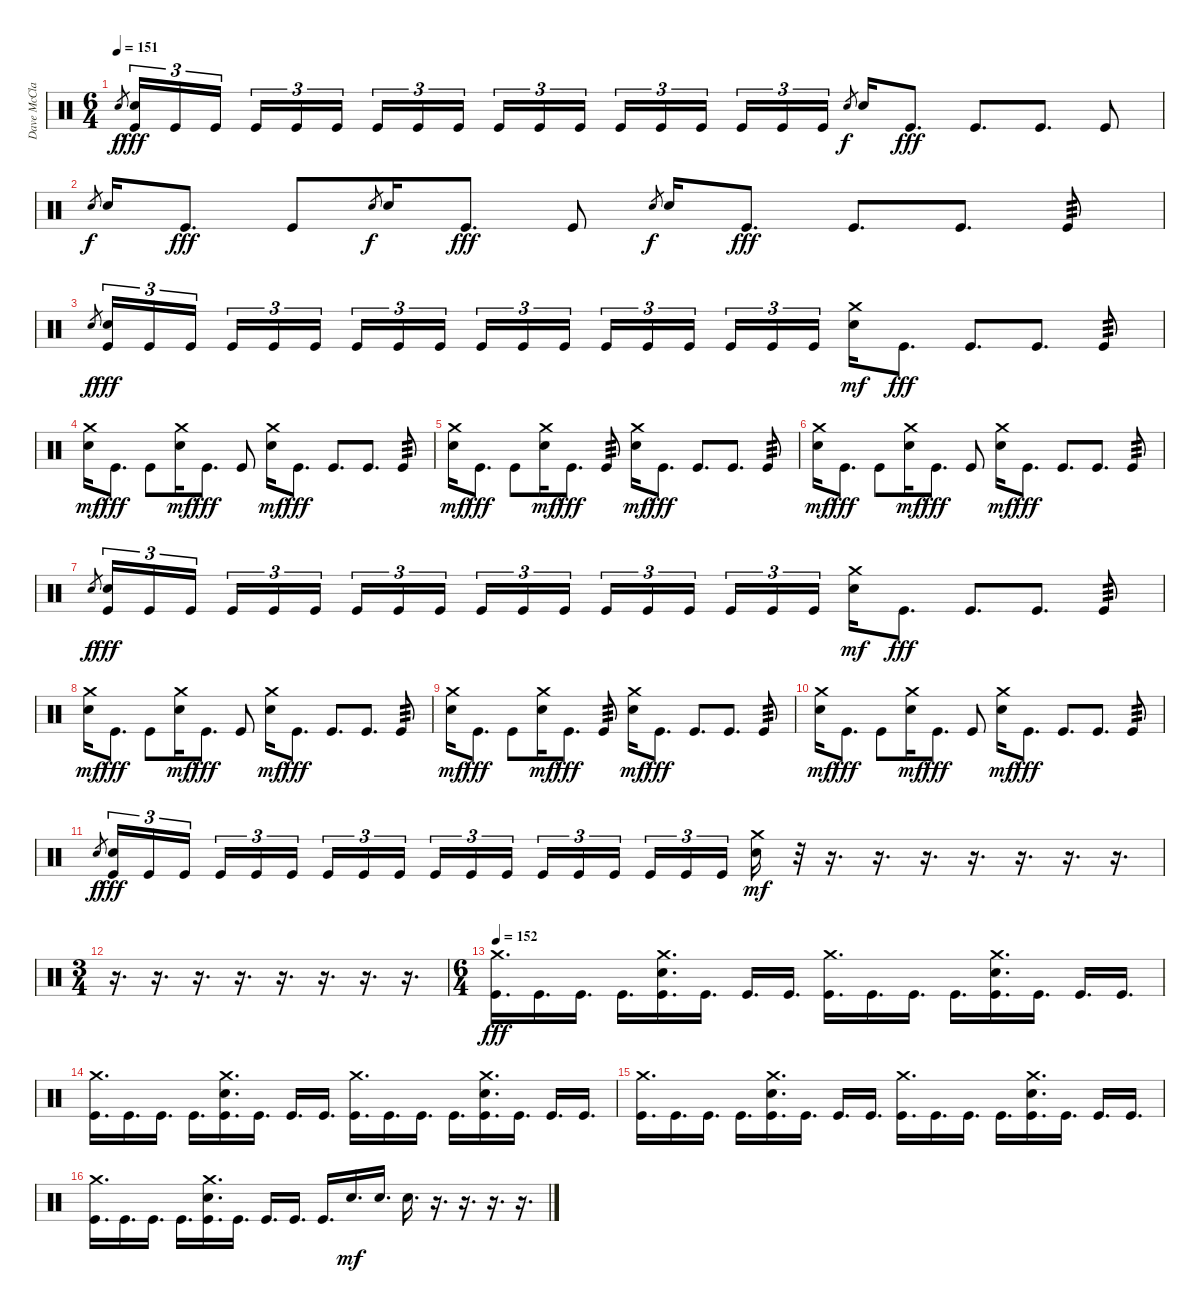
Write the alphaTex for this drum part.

\track ("Dave McClain" "Dave McCla") {instrument percussion}
\staff {score}
\articulation defaults
\ts (6 4)
\tempo 151
\clef neutral
\ks c "Electric Snare (hit)".8{gr dy f}
("Electric Snare (hit)" "Kick (hit)").16{tu (3 2) dy fff} "Kick (hit)".16{tu (3 2)} "Kick (hit)".16{tu (3 2)} "Kick (hit)".16{tu (3 2)} "Kick (hit)".16{tu (3 2)} "Kick (hit)".16{tu (3 2)} "Kick (hit)".16{tu (3 2)} "Kick (hit)".16{tu (3 2)} "Kick (hit)".16{tu (3 2)} "Kick (hit)".16{tu (3 2)} "Kick (hit)".16{tu (3 2)} "Kick (hit)".16{tu (3 2)} "Kick (hit)".16{tu (3 2)} "Kick (hit)".16{tu (3 2)} "Kick (hit)".16{tu (3 2)} "Kick (hit)".16{tu (3 2)} "Kick (hit)".16{tu (3 2)} "Kick (hit)".16{tu (3 2)} "Electric Snare (hit)".8{gr dy f} "Electric Snare (hit)".16 "Kick (hit)".8{d dy fff} "Kick (hit)".8{d} "Kick (hit)".8{d} "Kick (hit)".8 |
"Electric Snare (hit)".8{gr dy f} "Electric Snare (hit)".16 "Kick (hit)".8{d dy fff} "Kick (hit)".8 "Electric Snare (hit)".8{gr dy f} "Electric Snare (hit)".16 "Kick (hit)".8{d dy fff} "Kick (hit)".8 "Electric Snare (hit)".8{gr dy f} "Electric Snare (hit)".16 "Kick (hit)".8{d dy fff} "Kick (hit)".8{d} "Kick (hit)".8{d} "Kick (hit)".8{tp 3} |
"Electric Snare (hit)".8{gr dy f} ("Electric Snare (hit)" "Kick (hit)").16{tu (3 2) dy fff} "Kick (hit)".16{tu (3 2)} "Kick (hit)".16{tu (3 2)} "Kick (hit)".16{tu (3 2)} "Kick (hit)".16{tu (3 2)} "Kick (hit)".16{tu (3 2)} "Kick (hit)".16{tu (3 2)} "Kick (hit)".16{tu (3 2)} "Kick (hit)".16{tu (3 2)} "Kick (hit)".16{tu (3 2)} "Kick (hit)".16{tu (3 2)} "Kick (hit)".16{tu (3 2)} "Kick (hit)".16{tu (3 2)} "Kick (hit)".16{tu (3 2)} "Kick (hit)".16{tu (3 2)} "Kick (hit)".16{tu (3 2)} "Kick (hit)".16{tu (3 2)} "Kick (hit)".16{tu (3 2)} ("Crash medium (hit)" "Electric Snare (hit)").16{dy mf} "Kick (hit)".8{d dy fff} "Kick (hit)".8{d} "Kick (hit)".8{d} "Kick (hit)".8{tp 3} |
("Crash medium (hit)" "Electric Snare (hit)").16{dy mf} "Kick (hit)".8{d dy fff} "Kick (hit)".8 ("Crash medium (hit)" "Electric Snare (hit)").16{dy mf} "Kick (hit)".8{d dy fff} "Kick (hit)".8 ("Crash medium (hit)" "Electric Snare (hit)").16{dy mf} "Kick (hit)".8{d dy fff} "Kick (hit)".8{d} "Kick (hit)".8{d} "Kick (hit)".8{tp 3} |
("Crash medium (hit)" "Electric Snare (hit)").16{dy mf} "Kick (hit)".8{d dy fff} "Kick (hit)".8 ("Crash medium (hit)" "Electric Snare (hit)").16{dy mf} "Kick (hit)".8{d dy fff} "Kick (hit)".8{tp 3} ("Crash medium (hit)" "Electric Snare (hit)").16{dy mf} "Kick (hit)".8{d dy fff} "Kick (hit)".8{d} "Kick (hit)".8{d} "Kick (hit)".8{tp 3} |
("Crash medium (hit)" "Electric Snare (hit)").16{dy mf} "Kick (hit)".8{d dy fff} "Kick (hit)".8 ("Crash medium (hit)" "Electric Snare (hit)").16{dy mf} "Kick (hit)".8{d dy fff} "Kick (hit)".8 ("Crash medium (hit)" "Electric Snare (hit)").16{dy mf} "Kick (hit)".8{d dy fff} "Kick (hit)".8{d} "Kick (hit)".8{d} "Kick (hit)".8{tp 3} |
"Electric Snare (hit)".8{gr dy f} ("Electric Snare (hit)" "Kick (hit)").16{tu (3 2) dy fff} "Kick (hit)".16{tu (3 2)} "Kick (hit)".16{tu (3 2)} "Kick (hit)".16{tu (3 2)} "Kick (hit)".16{tu (3 2)} "Kick (hit)".16{tu (3 2)} "Kick (hit)".16{tu (3 2)} "Kick (hit)".16{tu (3 2)} "Kick (hit)".16{tu (3 2)} "Kick (hit)".16{tu (3 2)} "Kick (hit)".16{tu (3 2)} "Kick (hit)".16{tu (3 2)} "Kick (hit)".16{tu (3 2)} "Kick (hit)".16{tu (3 2)} "Kick (hit)".16{tu (3 2)} "Kick (hit)".16{tu (3 2)} "Kick (hit)".16{tu (3 2)} "Kick (hit)".16{tu (3 2)} ("Crash medium (hit)" "Electric Snare (hit)").16{dy mf} "Kick (hit)".8{d dy fff} "Kick (hit)".8{d} "Kick (hit)".8{d} "Kick (hit)".8{tp 3} |
("Crash medium (hit)" "Electric Snare (hit)").16{dy mf} "Kick (hit)".8{d dy fff} "Kick (hit)".8 ("Crash medium (hit)" "Electric Snare (hit)").16{dy mf} "Kick (hit)".8{d dy fff} "Kick (hit)".8 ("Crash medium (hit)" "Electric Snare (hit)").16{dy mf} "Kick (hit)".8{d dy fff} "Kick (hit)".8{d} "Kick (hit)".8{d} "Kick (hit)".8{tp 3} |
("Crash medium (hit)" "Electric Snare (hit)").16{dy mf} "Kick (hit)".8{d dy fff} "Kick (hit)".8 ("Crash medium (hit)" "Electric Snare (hit)").16{dy mf} "Kick (hit)".8{d dy fff} "Kick (hit)".8{tp 3} ("Crash medium (hit)" "Electric Snare (hit)").16{dy mf} "Kick (hit)".8{d dy fff} "Kick (hit)".8{d} "Kick (hit)".8{d} "Kick (hit)".8{tp 3} |
("Crash medium (hit)" "Electric Snare (hit)").16{dy mf} "Kick (hit)".8{d dy fff} "Kick (hit)".8 ("Crash medium (hit)" "Electric Snare (hit)").16{dy mf} "Kick (hit)".8{d dy fff} "Kick (hit)".8 ("Crash medium (hit)" "Electric Snare (hit)").16{dy mf} "Kick (hit)".8{d dy fff} "Kick (hit)".8{d} "Kick (hit)".8{d} "Kick (hit)".8{tp 3} |
"Electric Snare (hit)".8{gr dy f} ("Electric Snare (hit)" "Kick (hit)").16{tu (3 2) dy fff} "Kick (hit)".16{tu (3 2)} "Kick (hit)".16{tu (3 2)} "Kick (hit)".16{tu (3 2)} "Kick (hit)".16{tu (3 2)} "Kick (hit)".16{tu (3 2)} "Kick (hit)".16{tu (3 2)} "Kick (hit)".16{tu (3 2)} "Kick (hit)".16{tu (3 2)} "Kick (hit)".16{tu (3 2)} "Kick (hit)".16{tu (3 2)} "Kick (hit)".16{tu (3 2)} "Kick (hit)".16{tu (3 2)} "Kick (hit)".16{tu (3 2)} "Kick (hit)".16{tu (3 2)} "Kick (hit)".16{tu (3 2)} "Kick (hit)".16{tu (3 2)} "Kick (hit)".16{tu (3 2)} ("Crash medium (hit)" "Electric Snare (hit)").16{dy mf} r.32 r.16{d} r.16{d} r.16{d} r.16{d} r.16{d} r.16{d} r.16{d} |
\ts (3 4)
r.16{d} r.16{d} r.16{d} r.16{d} r.16{d} r.16{d} r.16{d} r.16{d} |
\ts (6 4)
\tempo 152
("Crash medium (hit)" "Kick (hit)").16{d dy fff} "Kick (hit)".16{d} "Kick (hit)".16{d} "Kick (hit)".16{d} ("Crash medium (hit)" "Electric Snare (hit)" "Kick (hit)").16{d} "Kick (hit)".16{d} "Kick (hit)".16{d} "Kick (hit)".16{d} ("Crash medium (hit)" "Kick (hit)").16{d} "Kick (hit)".16{d} "Kick (hit)".16{d} "Kick (hit)".16{d} ("Crash medium (hit)" "Electric Snare (hit)" "Kick (hit)").16{d} "Kick (hit)".16{d} "Kick (hit)".16{d} "Kick (hit)".16{d} |
("Crash medium (hit)" "Kick (hit)").16{d} "Kick (hit)".16{d} "Kick (hit)".16{d} "Kick (hit)".16{d} ("Crash medium (hit)" "Electric Snare (hit)" "Kick (hit)").16{d} "Kick (hit)".16{d} "Kick (hit)".16{d} "Kick (hit)".16{d} ("Crash medium (hit)" "Kick (hit)").16{d} "Kick (hit)".16{d} "Kick (hit)".16{d} "Kick (hit)".16{d} ("Crash medium (hit)" "Electric Snare (hit)" "Kick (hit)").16{d} "Kick (hit)".16{d} "Kick (hit)".16{d} "Kick (hit)".16{d} |
("Crash medium (hit)" "Kick (hit)").16{d} "Kick (hit)".16{d} "Kick (hit)".16{d} "Kick (hit)".16{d} ("Crash medium (hit)" "Electric Snare (hit)" "Kick (hit)").16{d} "Kick (hit)".16{d} "Kick (hit)".16{d} "Kick (hit)".16{d} ("Crash medium (hit)" "Kick (hit)").16{d} "Kick (hit)".16{d} "Kick (hit)".16{d} "Kick (hit)".16{d} ("Crash medium (hit)" "Electric Snare (hit)" "Kick (hit)").16{d} "Kick (hit)".16{d} "Kick (hit)".16{d} "Kick (hit)".16{d} |
("Crash medium (hit)" "Kick (hit)").16{d} "Kick (hit)".16{d} "Kick (hit)".16{d} "Kick (hit)".16{d} ("Crash medium (hit)" "Electric Snare (hit)" "Kick (hit)").16{d} "Kick (hit)".16{d} "Kick (hit)".16{d} "Kick (hit)".16{d} "Kick (hit)".16{d} "Electric Snare (hit)".16{d dy mf} "Electric Snare (hit)".16{d} "Electric Snare (hit)".16{d} r.16{d} r.16{d} r.16{d} r.16{d}
